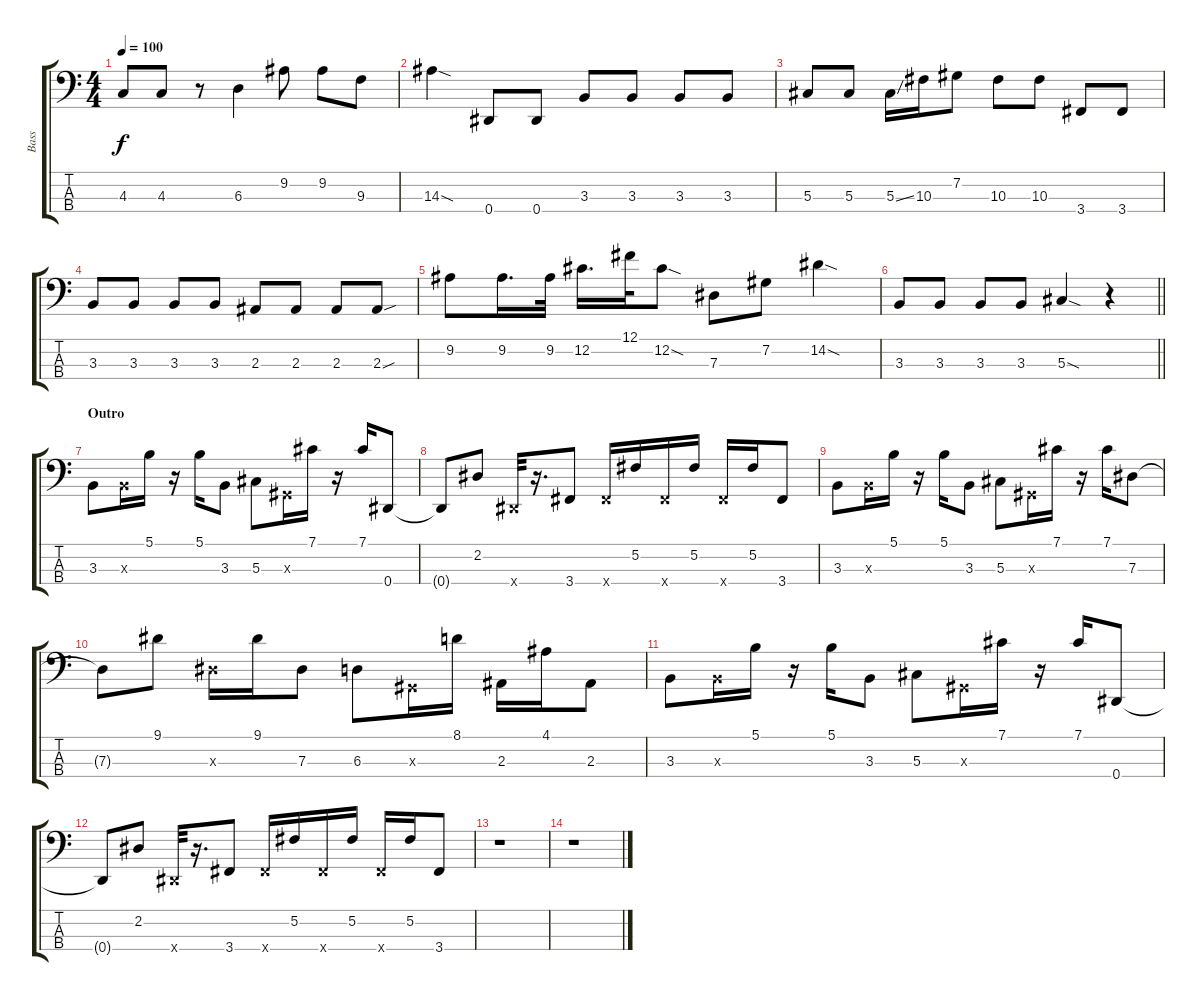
\track ("Bass" "Bass") {instrument slapbass1}
\staff {score tabs}
\tuning (Gb2 Db2 Ab1 Eb1) {hide}
\ts (4 4)
\tempo 100
\clef f4
\ks c
4.3.8{dy f} 4.3.8 r.8 6.3.4 9.2.8 9.2.8 9.3.8 |
14.3{sod}.4 0.4.8 0.4.8 3.3.8 3.3.8 3.3.8 3.3.8 |
5.3.8 5.3.8 5.3{ss}.16 10.3.16 7.2.8 10.3.8 10.3.8 3.4.8 3.4.8 |
3.3.8 3.3.8 3.3.8 3.3.8 2.3.8 2.3.8 2.3.8 2.3{sou}.8 |
9.2.8 9.2.16{d} 9.2.32 12.2.16{d} 12.1.32 12.2{sod}.8 7.3.8 7.2.8 14.2{sod}.4 |
\barLineRight lightlight
3.3.8 3.3.8 3.3.8 3.3.8 5.3{sod}.4 r.4 |
\section ("" "Outro")
3.3.8 3.3{x}.16 5.1.16 r.16 5.1.16 3.3.8 5.3.8 0.3{x}.16 7.1.16 r.16 7.1.16 0.4.8 |
0.4{t}.8 2.2.8 0.4{x}.32 r.16{d} 3.4.8 3.4{x}.16 5.2.16 3.4{x}.16 5.2.16 3.4{x}.16 5.2.16 3.4.8 |
3.3.8 3.3{x}.16 5.1.16 r.16 5.1.16 3.3.8 5.3.8 0.3{x}.16 7.1.16 r.16 7.1.16 7.3.8 |
7.3{t}.8 9.1.8 7.3{x}.16 9.1.16 7.3.8 6.3.8 0.3{x}.16 8.1.16 2.3.16 4.1.16 2.3.8 |
3.3.8 3.3{x}.16 5.1.16 r.16 5.1.16 3.3.8 5.3.8 0.3{x}.16 7.1.16 r.16 7.1.16 0.4.8 |
0.4{t}.8 2.2.8 0.4{x}.32 r.16{d} 3.4.8 3.4{x}.16 5.2.16 3.4{x}.16 5.2.16 3.4{x}.16 5.2.16 3.4.8 |
r.1 |
r.1
